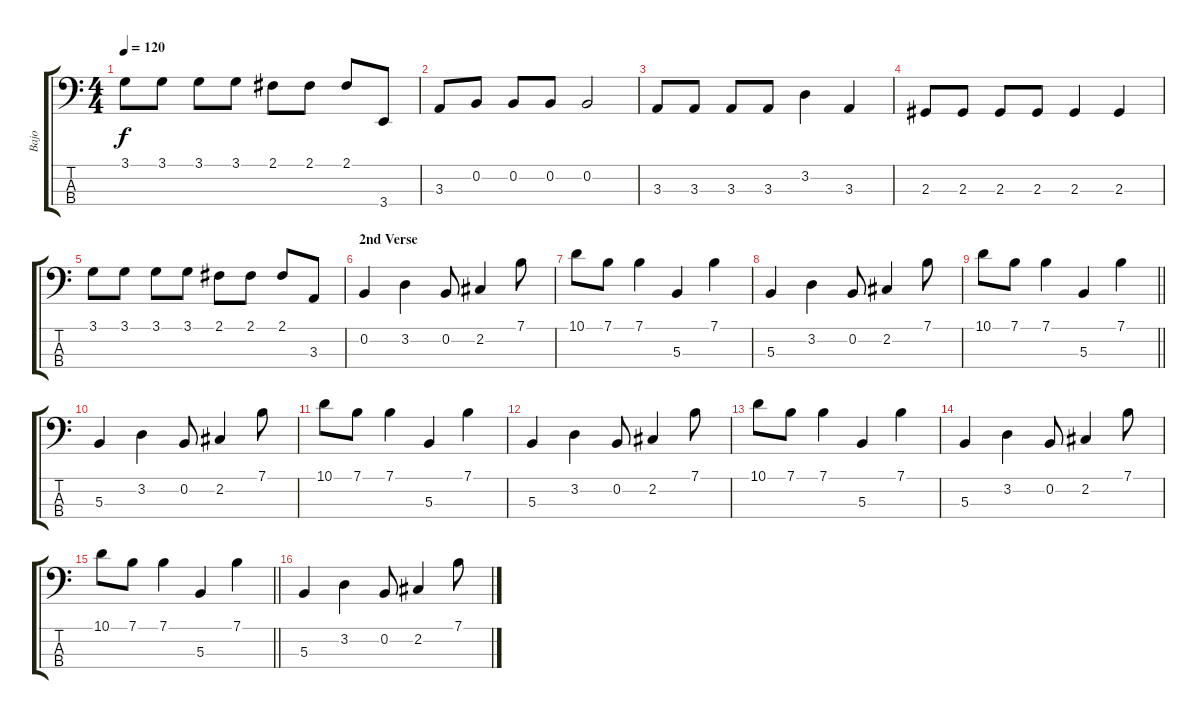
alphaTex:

\track ("Bajo" "Bajo") {instrument electricbassfinger}
\staff {score tabs}
\tuning (E2 B1 Gb1 Db1) {hide}
\ts (4 4)
\tempo 120
\clef f4
\ks c
3.1.8{dy f} 3.1.8 3.1.8 3.1.8 2.1.8 2.1.8 2.1.8 3.4.8 |
3.3.8 0.2.8 0.2.8 0.2.8 0.2.2 |
3.3.8 3.3.8 3.3.8 3.3.8 3.2.4 3.3.4 |
2.3.8 2.3.8 2.3.8 2.3.8 2.3.4 2.3.4 |
3.1.8 3.1.8 3.1.8 3.1.8 2.1.8 2.1.8 2.1.8 3.3.8 |
\section ("" "2nd Verse")
0.2.4 3.2.4 0.2.8 2.2.4 7.1.8 |
10.1.8 7.1.8 7.1.4 5.3.4 7.1.4 |
5.3.4 3.2.4 0.2.8 2.2.4 7.1.8 |
\barLineRight lightlight
10.1.8 7.1.8 7.1.4 5.3.4 7.1.4 |
5.3.4 3.2.4 0.2.8 2.2.4 7.1.8 |
10.1.8 7.1.8 7.1.4 5.3.4 7.1.4 |
5.3.4 3.2.4 0.2.8 2.2.4 7.1.8 |
10.1.8 7.1.8 7.1.4 5.3.4 7.1.4 |
5.3.4 3.2.4 0.2.8 2.2.4 7.1.8 |
\barLineRight lightlight
10.1.8 7.1.8 7.1.4 5.3.4 7.1.4 |
5.3.4 3.2.4 0.2.8 2.2.4 7.1.8
